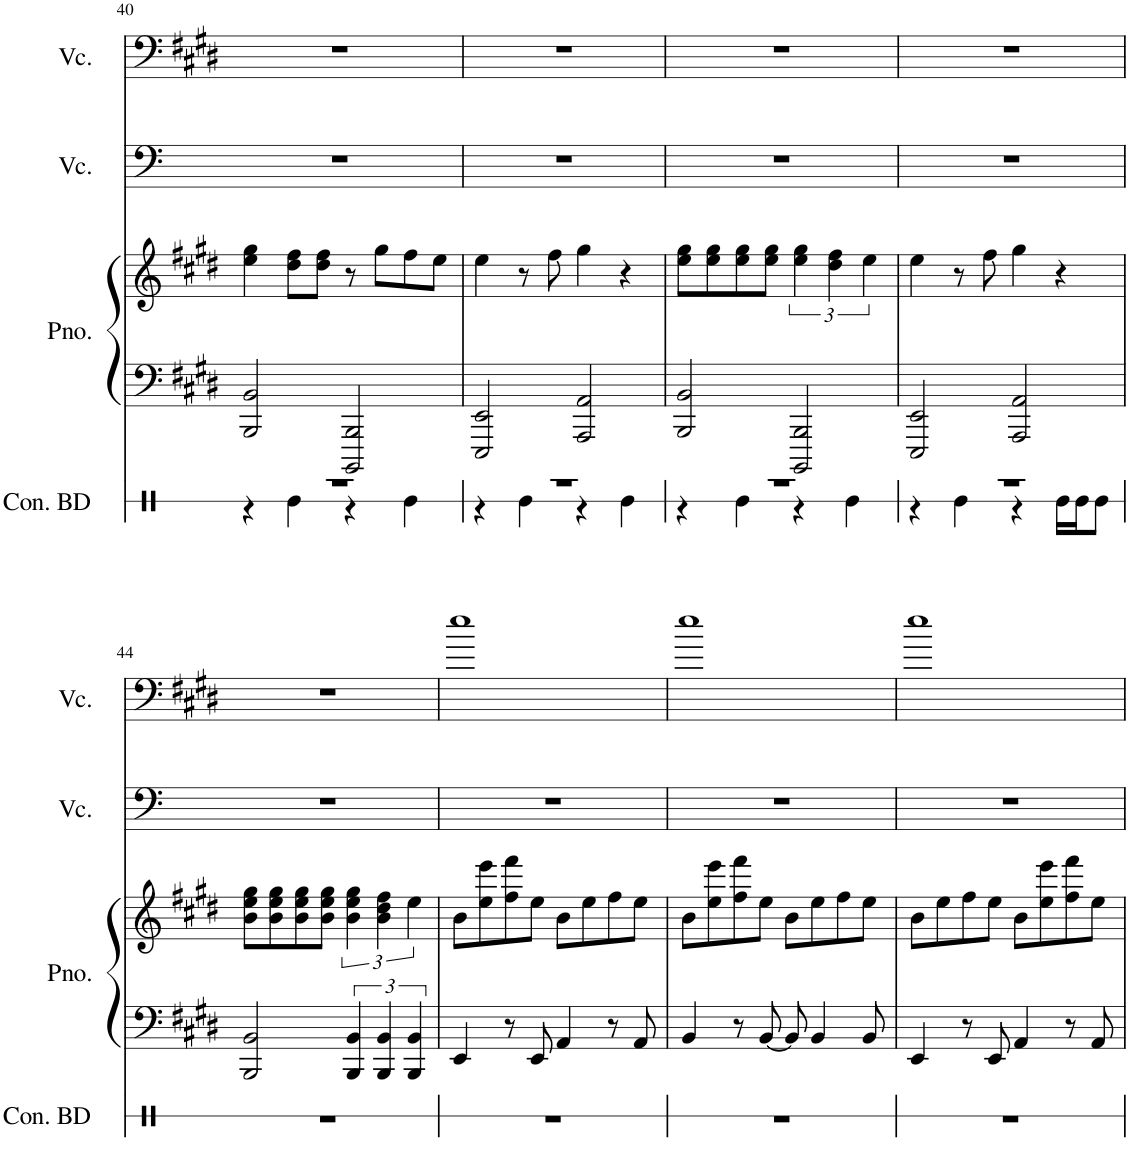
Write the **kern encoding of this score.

**kern	**kern	**kern	**kern	**kern
*part4	*part3	*part3	*part2	*part1
*staff5	*staff4	*staff3	*staff2	*staff1
*I"Concert Bass Drum, Concert Bass Drum	*I"Piano, Piano	*	*I"Violoncello	*I"Violoncello, Violoncello
*I'Con. BD	*I'Pno.	*	*I'Vc.	*I'Vc.
!!LO:PB:g=z
*clefX	*clefF4	*clefG2	*clefF4	*clefF4
*k[]	*k[f#c#g#d#]	*k[f#c#g#d#]	*k[]	*k[f#c#g#d#]
*M4/4	*M4/4	*M4/4	*M4/4	*M4/4
=40	=40	=40	=40	=40
*^	*	*	*	*
1r	4r	2BBB/ 2BB/	4ee\ 4gg#\	1r	1r
.	4Re\	.	8dd#\ 8ff#\L	.	.
.	.	.	8dd#\ 8ff#\J	.	.
.	4r	2BBBB/ 2BBB/	8r	.	.
.	.	.	8gg#\L	.	.
.	4Re\	.	8ff#\	.	.
.	.	.	8ee\J	.	.
=41	=41	=41	=41	=41	=41
1r	4r	2EEE/ 2EE/	4ee\	1r	1r
.	4Re\	.	8r	.	.
.	.	.	8ff#\	.	.
.	4r	2AAA/ 2AA/	4gg#\	.	.
.	4Re\	.	4r	.	.
=42	=42	=42	=42	=42	=42
1r	4r	2BBB/ 2BB/	8ee\ 8gg#\L	1r	1r
.	.	.	8ee\ 8gg#\	.	.
.	4Re\	.	8ee\ 8gg#\	.	.
.	.	.	8ee\ 8gg#\J	.	.
.	4r	2BBBB/ 2BBB/	6ee\ 6gg#\	.	.
.	.	.	6dd#\ 6ff#\	.	.
.	4Re\	.	.	.	.
.	.	.	6ee\	.	.
=43	=43	=43	=43	=43	=43
1r	4r	2EEE/ 2EE/	4ee\	1r	1r
.	4Re\	.	8r	.	.
.	.	.	8ff#\	.	.
.	4r	2AAA/ 2AA/	4gg#\	.	.
.	16Re\LL	.	4r	.	.
.	16Re\J	.	.	.	.
.	8Re\J	.	.	.	.
*v	*v	*	*	*	*
!!LO:LB:g=z
=44	=44	=44	=44	=44
1r	2BBB/ 2BB/	8b\ 8ee\ 8gg#\L	1r	1r
.	.	8b\ 8ee\ 8gg#\	.	.
.	.	8b\ 8ee\ 8gg#\	.	.
.	.	8b\ 8ee\ 8gg#\J	.	.
.	6BBB/ 6BB/	6b\ 6ee\ 6gg#\	.	.
.	6BBB/ 6BB/	6b\ 6dd#\ 6ff#\	.	.
.	6BBB/ 6BB/	6ee\	.	.
=45	=45	=45	=45	=45
1r	4EE/	8b\L	1r	1ee
.	.	8ee\ 8eee\	.	.
.	8r	8ff#\ 8fff#\	.	.
.	8EE/	8ee\J	.	.
.	4AA/	8b\L	.	.
.	.	8ee\	.	.
.	8r	8ff#\	.	.
.	8AA/	8ee\J	.	.
=46	=46	=46	=46	=46
1r	4BB/	8b\L	1r	1ee
.	.	8ee\ 8eee\	.	.
.	8r	8ff#\ 8fff#\	.	.
.	[8BB/	8ee\J	.	.
.	8BB/]	8b\L	.	.
.	4BB/	8ee\	.	.
.	.	8ff#\	.	.
.	8BB/	8ee\J	.	.
=47	=47	=47	=47	=47
1r	4EE/	8b\L	1r	1ee
.	.	8ee\	.	.
.	8r	8ff#\	.	.
.	8EE/	8ee\J	.	.
.	4AA/	8b\L	.	.
.	.	8ee\ 8eee\	.	.
.	8r	8ff#\ 8fff#\	.	.
.	8AA/	8ee\J	.	.
=	=	=	=	=
*-	*-	*-	*-	*-
